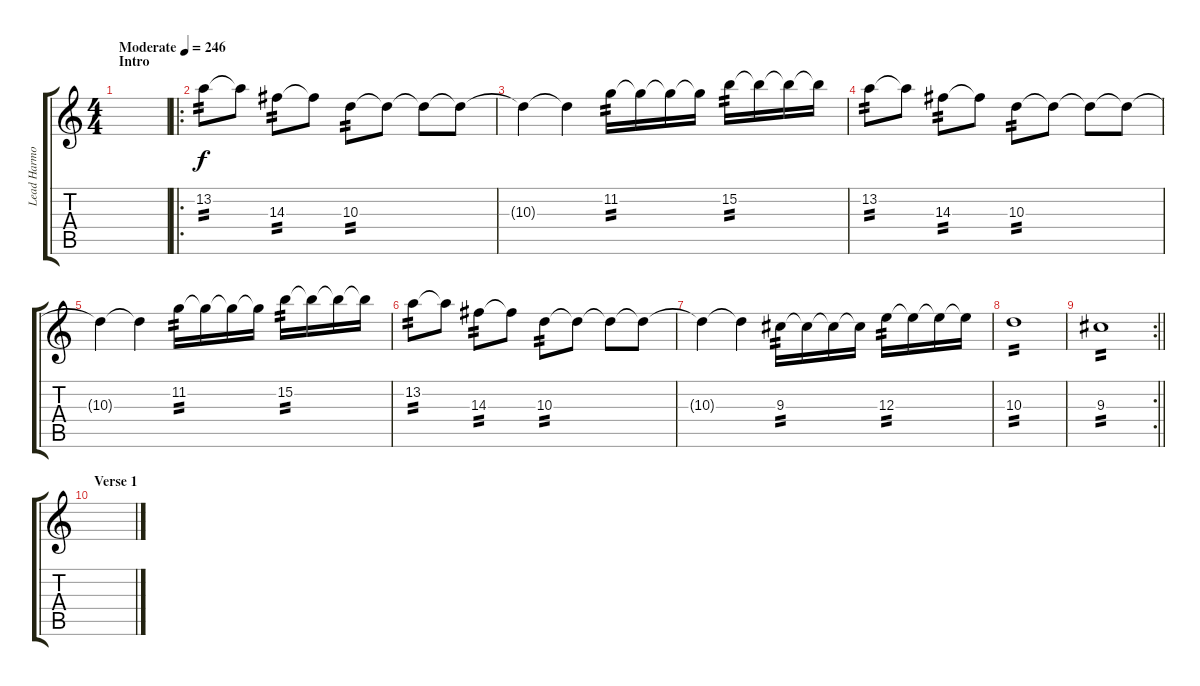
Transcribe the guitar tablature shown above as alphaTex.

\track ("Lead Harmony" "Lead Harmo") {instrument distortionguitar}
\staff {score tabs}
\tuning (Db4 Ab3 E3 B2 Gb2 B1) {hide}
\ts (4 4)
\section ("" "Intro")
\tempo (246 "Moderate")
\clef g2
\ks c
|
\ro
13.2.8{tp 2} 13.2{t}.8 14.3.8{tp 2} 14.3{t}.8 10.3.8{tp 2} 10.3{t}.8 10.3{t}.8 10.3{t}.8 |
10.3{t}.4 10.3{t}.4 11.2.16{tp 2} 11.2{t}.16 11.2{t}.16 11.2{t}.16 15.2.16{tp 2} 15.2{t}.16 15.2{t}.16 15.2{t}.16 |
13.2.8{tp 2} 13.2{t}.8 14.3.8{tp 2} 14.3{t}.8 10.3.8{tp 2} 10.3{t}.8 10.3{t}.8 10.3{t}.8 |
10.3{t}.4 10.3{t}.4 11.2.16{tp 2} 11.2{t}.16 11.2{t}.16 11.2{t}.16 15.2.16{tp 2} 15.2{t}.16 15.2{t}.16 15.2{t}.16 |
13.2.8{tp 2} 13.2{t}.8 14.3.8{tp 2} 14.3{t}.8 10.3.8{tp 2} 10.3{t}.8 10.3{t}.8 10.3{t}.8 |
10.3{t}.4 10.3{t}.4 9.3.16{tp 2} 9.3{t}.16 9.3{t}.16 9.3{t}.16 12.3.16{tp 2} 12.3{t}.16 12.3{t}.16 12.3{t}.16 |
10.3.1{tp 2} |
\rc 2
\barLineRight lightlight
9.3.1{tp 2} |
\section ("" "Verse 1")
